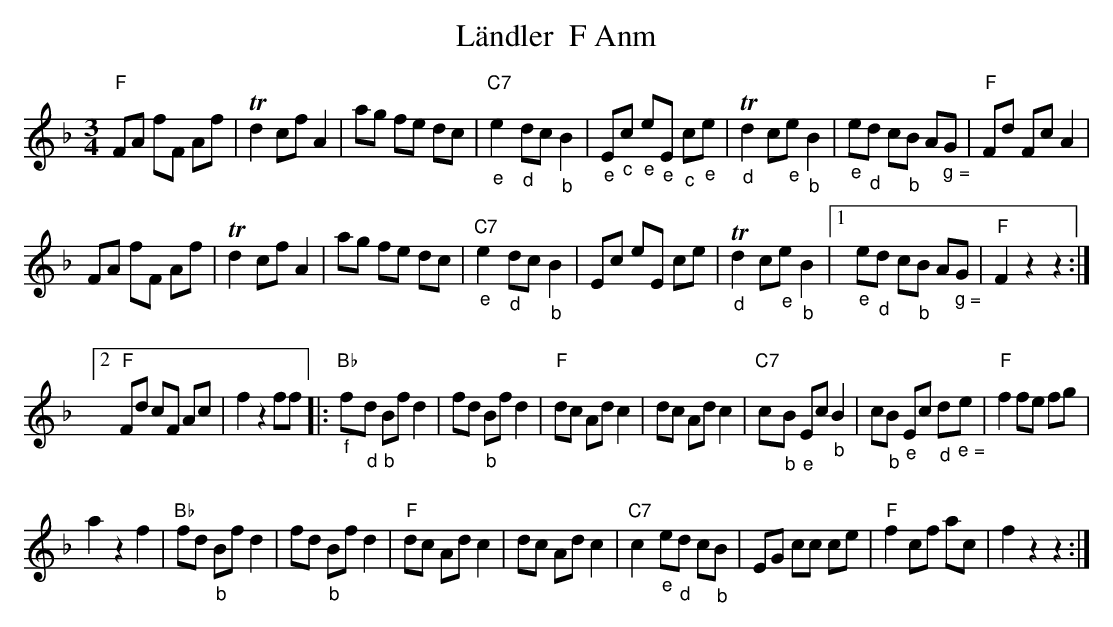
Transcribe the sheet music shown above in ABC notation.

X:1
T: L\"andler  F Anm
M:3/4
L:1/8
K:F %%MIDI gchordon
"F"FA fF Af | Td2 cf A2 | ag fe dc | "C7""_e"e2"_d"dc "_b"B2 | "_e"E"_c"c "_e"e"_e"E "_c"c"_e"e | T"_d"d2 c"_e"e "_b"B2 | "_e" e"_d"d c"_b"B A"_ g ="G | "F"Fd Fc A2 |
FA fF Af | Td2 cf A2 | ag fe dc | "C7""_e"e2 "_d"dc "_b"B2 | Ec eE ce | "_d"Td2 c"_e"e "_b"B2 |1 "_e"e"_d"d c"_b"B A"_ g ="G | "F"F2 z2z2 :|2
"F"Fd cF Ac | f2z2ff |:"" "Bb""_f"f"_d"d "_b"Bf d2 | fd "_b"Bf d2 | "F"dc Ad c2 | dc Ad c2 | "C7"c"_b"B "_e"Ec "_b"B2 | c"_b"B "_e"Ec "_d"d"_ e ="e | "F"f2 fe fg |
a2z2f2 |"" "Bb"fd "_b"Bf d2 | fd "_b"Bf d2 | "F"dc Ad c2 | dc Ad c2 | "C7"c2 "_e"e"_d"d c"_b"B | EG cc ce | "F"f2 cf ac | f2z2z2 :|
